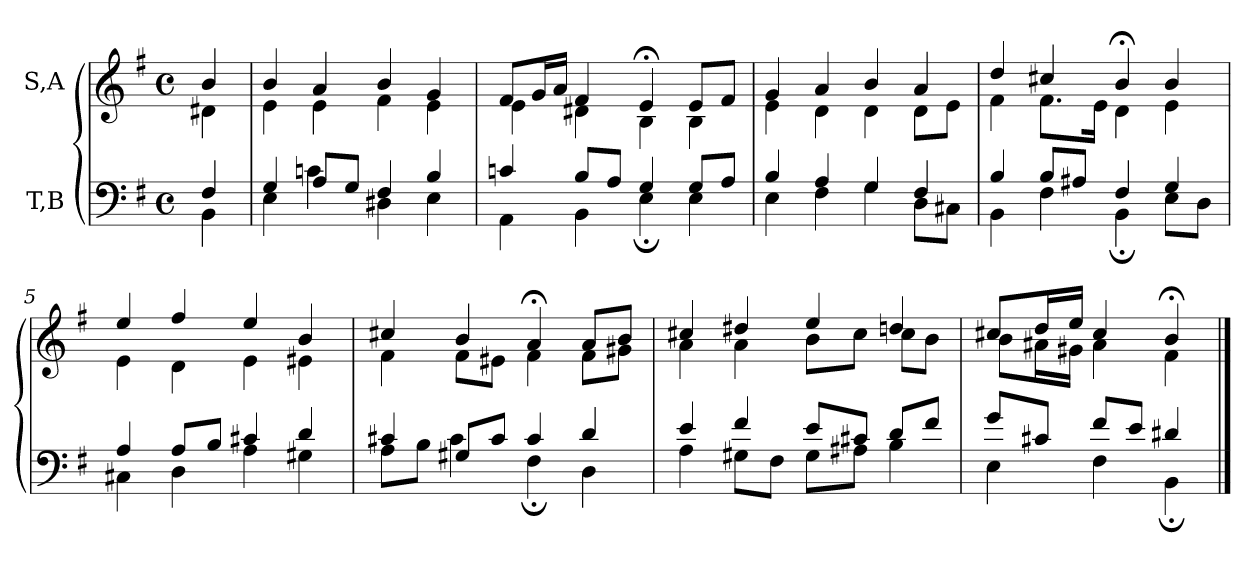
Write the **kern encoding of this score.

**kern	**kern
*part2	*part1
*staff2	*staff1
*I"T,B	*I"S,A
*clefF4	*clefG2
*k[f#]	*k[f#]
*M4/4	*M4/4
*met(c)	*met(c)
=	=
*^	*^
4F#	4BB	4b	4d#X
=1	=1	=1	=1
4G	4E	4b	4e
8AL	4cn	4a	4e
8GJ	.	.	.
4F#	4D#X	4b	4f#
4B	4E	4g	4e
=2	=2	=2	=2
4cn	4AA	8f#L	4e
.	.	16gL	.
.	.	16aJJ	.
8BL	4BB	4f#	4d#X
8AJ	.	.	.
4G	4E;	4e;<	4B
8GL	4E	8eL	4B
8AJ	.	8f#J	.
=3	=3	=3	=3
4B	4E	4g	4e
4A	4F#	4a	4d
4G	4G	4b	4d
4F#	8DL	4a	8dL
.	8C#XJ	.	8eJ
=4	=4	=4	=4
4B	4BB	4dd	4f#
8BL	4F#	4cc#X	8.f#L
8A#XJ	.	.	.
.	.	.	16eJk
4F#	4BB;	4b;<	4d
4G	8EL	4b	4e
.	8DJ	.	.
=5	=5	=5	=5
4A	4C#X	4ee	4e
8AL	4D	4ff#	4d
8BJ	.	.	.
4c#X	4A	4ee	4e
4d	4G#X	4b	4e#X
=6	=6	=6	=6
4c#X	8AL	4cc#X	4f#
.	8BJ	.	.
8G#XL	4c#	4b	8f#L
8c#J	.	.	8e#XJ
4c#	4F#;	4a;<	4f#
4d	4D	8aL	8f#L
.	.	8bJ	8g#XJ
=7	=7	=7	=7
4e	4A	4cc#X	4a
4f#	8G#XL	4dd#X	4a
.	8F#J	.	.
8eL	8G#L	4ee	8bL
8c#XJ	8A#XJ	.	8cc#J
8dL	4B	4ddn	8cc#L
8f#J	.	.	8bJ
=8	=8	=8	=8
8gL	4E	8cc#XL	8bL
8c#XJ	.	16ddL	16a#XL
.	.	16eeJJ	16g#XJJ
8f#L	4F#	4cc#	4a#
8eJ	.	.	.
4d#X	4BB;	4b;<	4f#
*v	*v	*	*
*	*v	*v
==	==
*-	*-
